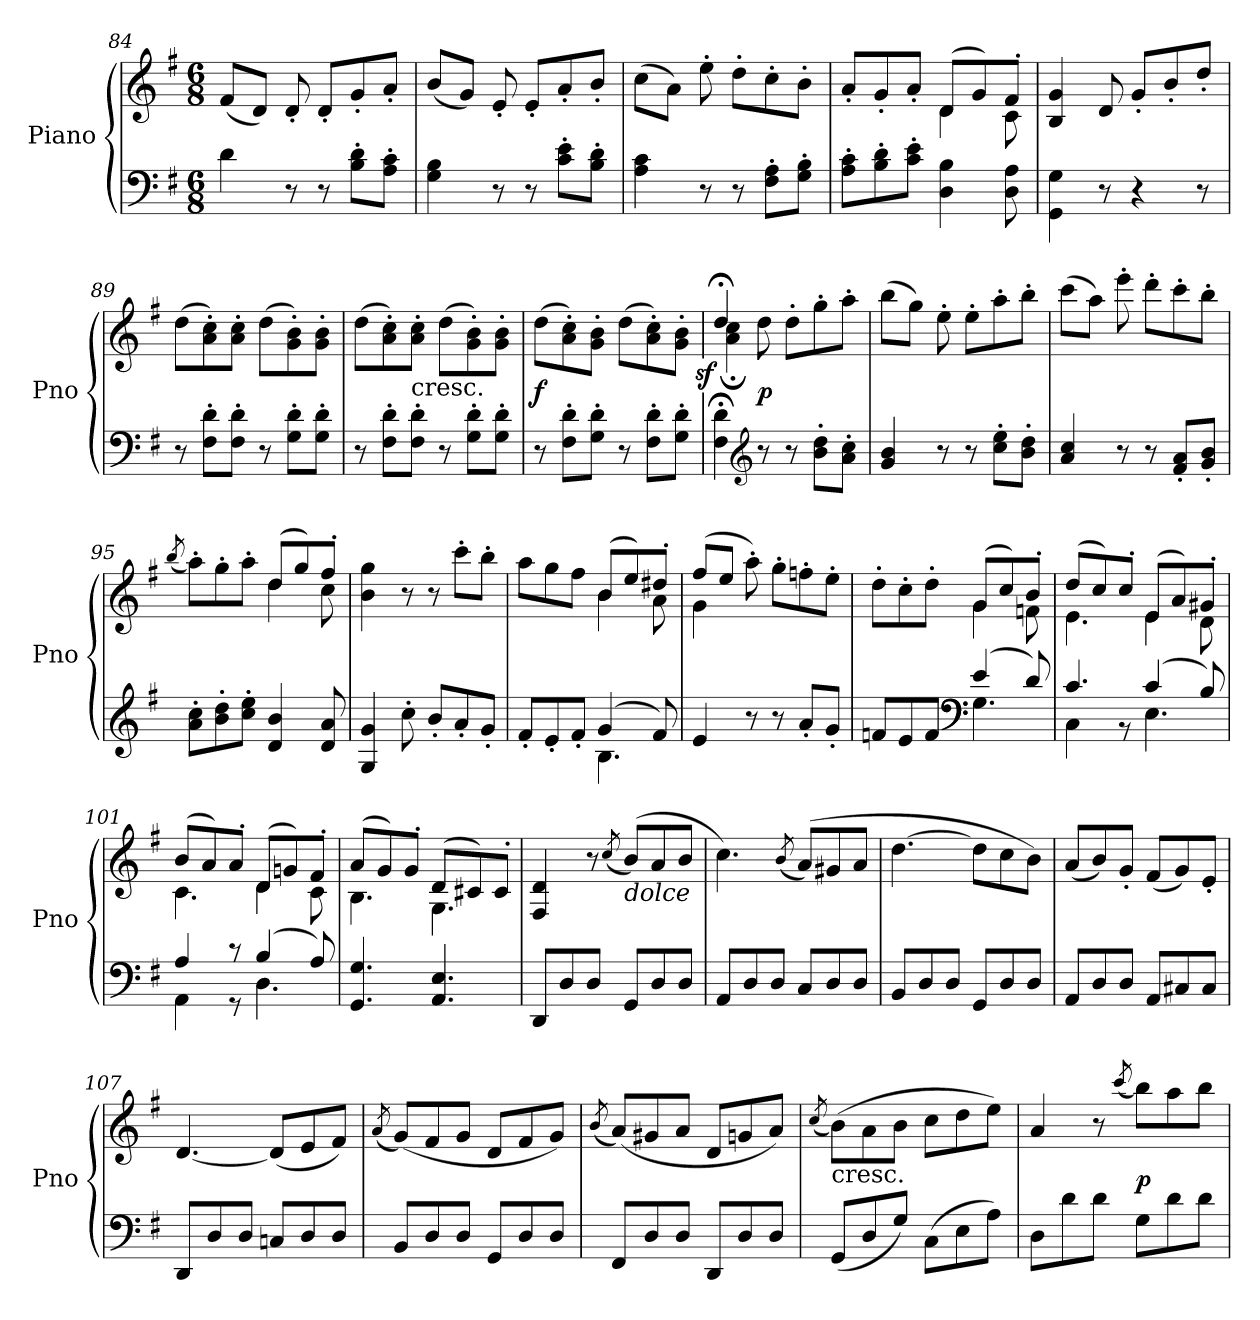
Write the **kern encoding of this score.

**kern	**kern	**dynam
*part1	*part1	*part1
*staff2	*staff1	*staff1/2
*I"Piano	*	*
*I'Pno	*	*
*clefF4	*clefG2	*
*k[f#]	*k[f#]	*
*G:	*G:	*
*M6/8	*M6/8	*
=84	=84	=84
4d	(8f#L	.
.	8dJ)	.
8r	8d'	.
8r	8d'L	.
8B' 8d'L	8g'	.
8A' 8c'J	8a'J	.
=85	=85	=85
4G 4B	(8bL	.
.	8gJ)	.
8r	8e'	.
8r	8e'L	.
8c' 8e'L	8a'	.
8B' 8d'J	8b'J	.
=86	=86	=86
4A 4c	(8ccL	.
.	8aJ)	.
8r	8ee'	.
8r	8dd'L	.
8F#' 8A'L	8cc'	.
8G' 8B'J	8b'J	.
=87	=87	=87
*	*^	*
8A' 8c'L	8a'L	4.ryy	.
8B' 8d'	8g'	.	.
8c' 8e'J	8a'J	.	.
4D 4B	(8dL	4d	.
.	8g)	.	.
8D 8A	8f#'J	8c	.
*	*v	*v	*
=88	=88	=88
4GG\ 4G\	4B 4g	.
8r	8d	.
4r	8g'/L	.
.	8b'/	.
8r	8dd'/J	.
=89	=89	=89
8r	(8ddL	.
8F#' 8d'L	8a' 8cc')	.
8F#' 8d'J	8a' 8cc'J	.
8r	(8ddL	.
8G' 8d'L	8g' 8b')	.
8G' 8d'J	8g' 8b'J	.
=90	=90	=90
8r	(8ddL	.
8F#' 8d'L	8a' 8cc')	.
!	!LO:TX:c:t=cresc.	!
8F#' 8d'J	8a' 8cc'J	.
8r	(8ddL	.
8G' 8d'L	8g' 8b')	.
8G' 8d'J	8g' 8b'J	.
=91	=91	=91
8r	(8ddL	f
8F#' 8d'L	8a' 8cc')	.
8G' 8d'J	8g' 8b'J	.
8r	(8ddL	.
8F#' 8d'L	8a' 8cc')	.
8G' 8d'J	8g' 8b'J	.
=92	=92	=92
*	*^	*
!	!	!	!LO:DY:rj
4F#;< 4d;<	4dd;<	4a;< 4cc;<	sf
*clefG2	*	*	*
8r	8ryy	8dd	p
8r	4.ryy	8dd'L	.
8b' 8dd'L	.	8gg'	.
8a' 8cc'J	.	8aa'J	.
*	*v	*v	*
=93	=93	=93
4g 4b	(8bbL	.
.	8ggJ)	.
8r	8ee'	.
8r	8ee'L	.
8cc' 8ee'L	8aa'	.
8b' 8dd'J	8bb'J	.
=94	=94	=94
4a/ 4cc/	(8cccL	.
.	8aaJ)	.
8r	8eee'	.
8r	8ddd'L	.
8f#' 8a'L	8ccc'	.
8g' 8b'J	8bb'J	.
=95	=95	=95
*	*^	*
.	.	(8qbb	.
8a' 8cc'L	4.ryy	8aa'L)	.
8b' 8dd'	.	8gg'	.
8cc' 8ee'J	.	8aa'J	.
4d 4b	(8ddL	4dd	.
.	8gg)	.	.
8d 8a	8ff#'J	8cc	.
*	*v	*v	*
=96	=96	=96
4G 4g	4b 4gg	.
8cc'	8r	.
8b'L	8r	.
8a'	8ccc'L	.
8g'J	8bb'J	.
=97	=97	=97
*^	*^	*
8f#'L	4.ryy	4.ryy	8aaL	.
8e'	.	.	8gg	.
8f#'J	.	.	8ff#J	.
(4g	4.B	(8bL	4b	.
.	.	8ee)	.	.
8f#)	.	8dd#X'J	8a	.
*v	*v	*	*	*
=98	=98	=98	=98
4e	(8ff#L	4g	.
.	8eeJ	.	.
8r	8ryy	8aa')	.
8r	4.ryy	8gg'L	.
8a'L	.	8ffn'	.
8g'J	.	8ee'J	.
=99	=99	=99	=99
*^	*	*	*
4.ryy	8fnL	4.ryy	8dd'L	.
.	8e	.	8cc'	.
.	8fJ	.	8dd'J	.
*clefF4	*	*	*	*
(4e	4.G	(8gL	4g	.
.	.	8cc)	.	.
8d)	.	8b'J	8fn	.
=100	=100	=100	=100	=100
4.c	4C	(8ddL	4.e	.
.	.	8cc)	.	.
.	8r	8cc'J	.	.
(4c	4.E	(8eL	4e	.
.	.	8a)	.	.
8B)	.	8g#X'J	8d	.
=101	=101	=101	=101	=101
4A	4AA	(8bL	4.c	.
.	.	8a)	.	.
8r	8r	8a'J	.	.
(4B	4.D	(8dL	4d	.
.	.	8gn)	.	.
8A)	.	8f#'J	8c	.
*v	*v	*	*	*
=102	=102	=102	=102
4.GG 4.G	(8aL	4.B	.
.	8g)	.	.
.	8g'J	.	.
4.AA 4.E	(8dL	4.G	.
.	8c#X)	.	.
.	8c#'J	.	.
*	*v	*v	*
=103	=103	=103
8DDL	4F# 4d	.
8D	.	.
8DJ	8r	.
.	(8qcc	.
!	!LO:TX:b:i:t=dolce	!
8GGL	(8bL)	.
8D	8a	.
8DJ	8bJ	.
=104	=104	=104
8AAL	4.cc)	.
8D	.	.
8DJ	.	.
.	(8qb	.
8CL	(8aL)	.
8D	8g#X	.
8DJ	8aJ	.
=105	=105	=105
8BBL	[4.dd	.
8D	.	.
8DJ	.	.
8GGL	8ddL]	.
8D	8cc	.
8DJ	8bJ)	.
=106	=106	=106
8AAL	(8aL	.
8D	8b)	.
8DJ	8g'J	.
8AAL	(8f#L	.
8C#X	8g)	.
8C#J	8e'J	.
=107	=107	=107
8DDL	[4.d	.
8D	.	.
8DJ	.	.
8CnL	(8dL]	.
8D	8e	.
8DJ	8f#J)	.
=108	=108	=108
.	(8qa	.
8BBL	(8gL)	.
8D	8f#	.
8DJ	8gJ	.
8GGL	8dL	.
8D	8f#	.
8DJ	8gJ)	.
=109	=109	=109
.	(8qb	.
8FF#L	(8aL)	.
8D	8g#X	.
8DJ	8aJ	.
8DDL	8dL	.
8D	8gn	.
8DJ	8aJ)	.
=110	=110	=110
.	(8qcc	.
!	!LO:TX:c:t=cresc.	!
(8GGL	(8b\L)	.
8D	8a\	.
8GJ)	8b\J	.
(8CL	8ccL	.
8E	8dd	.
8AJ)	8eeJ)	.
=111	=111	=111
8DL	4a	.
8d	.	.
8dJ	8r	.
.	(8qccc	.
8GL	8bbL)	p
8d	8aa	.
8dJ	8bbJ	.
=	=	=
*-	*-	*-
